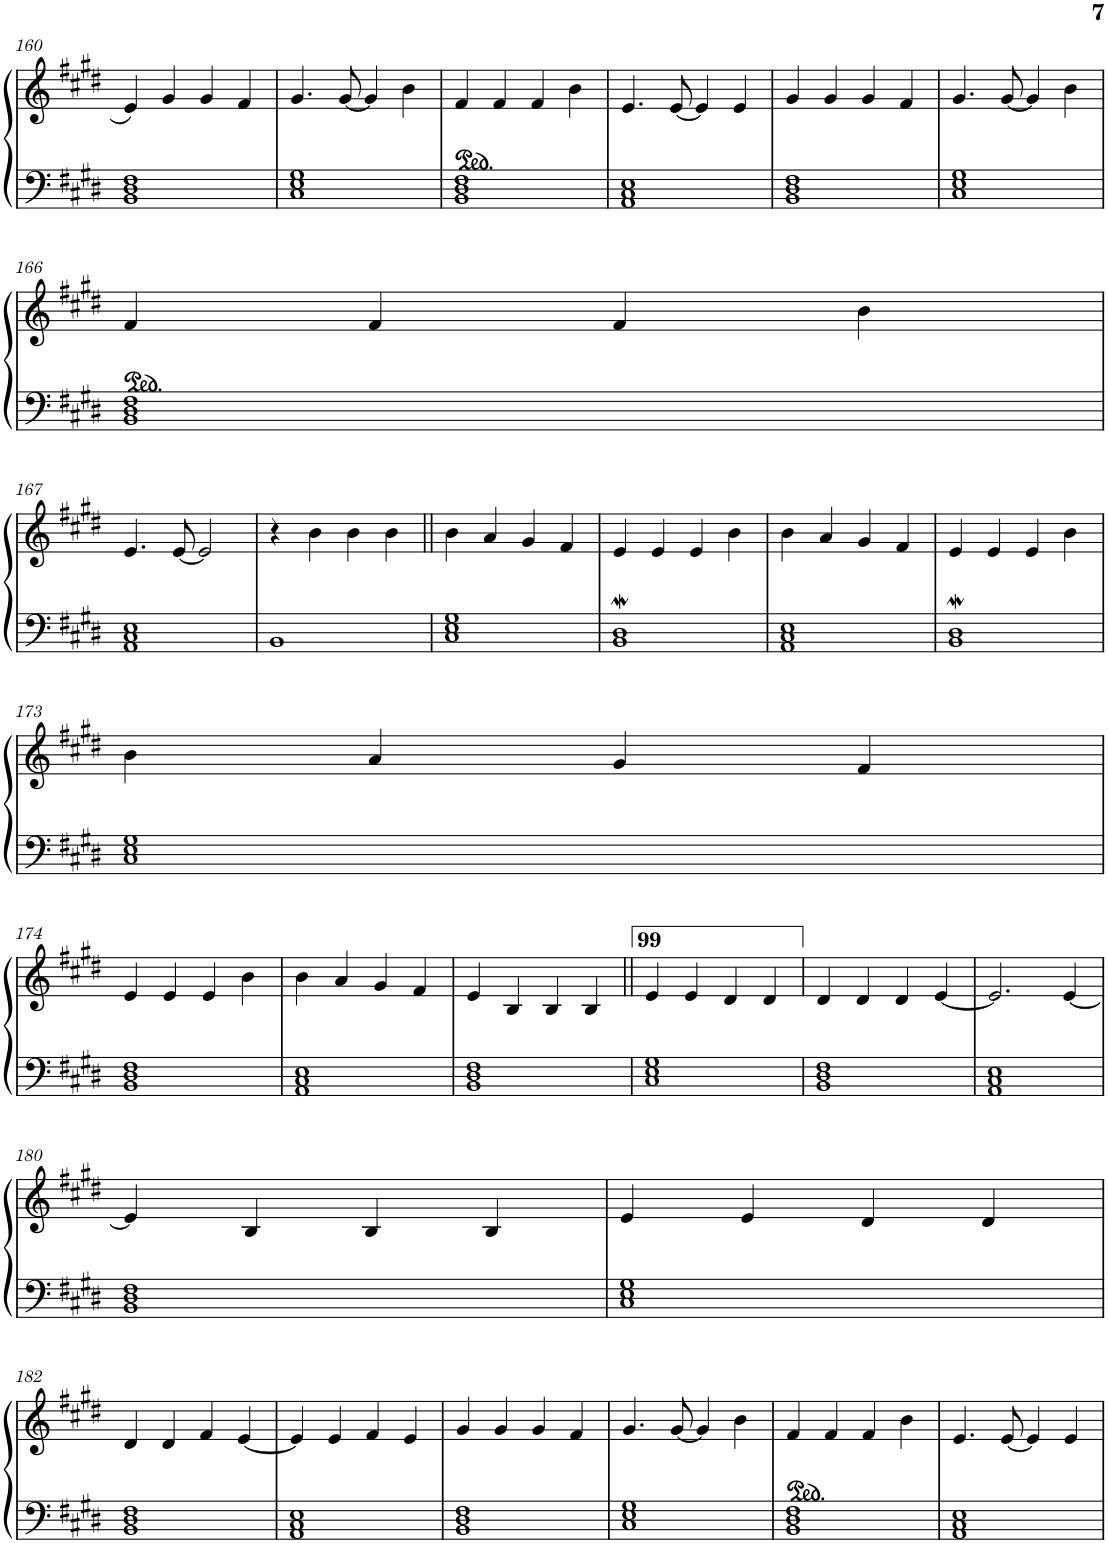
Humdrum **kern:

**kern	**kern
*part1	*part1
*staff2	*staff1
*I"Piano	*
*I'Pno	*
!!LO:PB:g=z
*clefF4	*clefG2
*k[f#c#g#d#]	*k[f#c#g#d#]
*M4/4	*M4/4
=160	=160
1BB 1D# 1F#	4e/
.	4g#/
.	4g#/
.	4f#/
=161	=161
1C# 1E 1G#	4.g#/
.	[<8g#/
.	4g#/]
.	4b\
=162	=162
1BB 1D# 1F#	4f#/
.	4f#/
.	4f#/
.	4b\
=163	=163
1AA 1C# 1E	4.e/
.	[<8e/
.	4e/]
.	4e/
=164	=164
1BB 1D# 1F#	4g#/
.	4g#/
.	4g#/
.	4f#/
=165	=165
1C# 1E 1G#	4.g#/
.	[<8g#/
.	4g#/]
.	4b\
!!LO:LB:g=z
=166	=166
1BB 1D# 1F#	4f#/
.	4f#/
.	4f#/
.	4b\
!!LO:LB:g=z
=167	=167
1AA 1C# 1E	4.e/
.	[<8e/
.	2e/]
=168	=168
1BB	4r
.	4b\
.	4b\
.	4b\
=169||	=169||
1C# 1E 1G#	4b\
.	4a/
.	4g#/
.	4f#/
=170	=170
1BBM 1D#M	4e/
.	4e/
.	4e/
.	4b\
=171	=171
1AA 1C# 1E	4b\
.	4a/
.	4g#/
.	4f#/
=172	=172
1BBM 1D#M	4e/
.	4e/
.	4e/
.	4b\
!!LO:LB:g=z
=173	=173
1C# 1E 1G#	4b\
.	4a/
.	4g#/
.	4f#/
!!LO:LB:g=z
=174	=174
1BB 1D# 1F#	4e/
.	4e/
.	4e/
.	4b\
=175	=175
1AA 1C# 1E	4b\
.	4a/
.	4g#/
.	4f#/
=176	=176
1BB 1D# 1F#	4e/
.	4B/
.	4B/
.	4B/
=177||	=177||
1C# 1E 1G#	4e/
.	4e/
.	4d#/
.	4d#/
=178	=178
1BB 1D# 1F#	4d#/
.	4d#/
.	4d#/
.	[<4e/
=179	=179
1AA 1C# 1E	2.e/]
.	[<4e/
!!LO:LB:g=z
=180	=180
1BB 1D# 1F#	4e/]
.	4B/
.	4B/
.	4B/
=181	=181
1C# 1E 1G#	4e/
.	4e/
.	4d#/
.	4d#/
!!LO:LB:g=z
=182	=182
1BB 1D# 1F#	4d#/
.	4d#/
.	4f#/
.	[<4e/
=183	=183
1AA 1C# 1E	4e/]
.	4e/
.	4f#/
.	4e/
=184	=184
1BB 1D# 1F#	4g#/
.	4g#/
.	4g#/
.	4f#/
=185	=185
1C# 1E 1G#	4.g#/
.	[<8g#/
.	4g#/]
.	4b\
=186	=186
1BB 1D# 1F#	4f#/
.	4f#/
.	4f#/
.	4b\
=187	=187
1AA 1C# 1E	4.e/
.	[<8e/
.	4e/]
.	4e/
=	=
*-	*-
